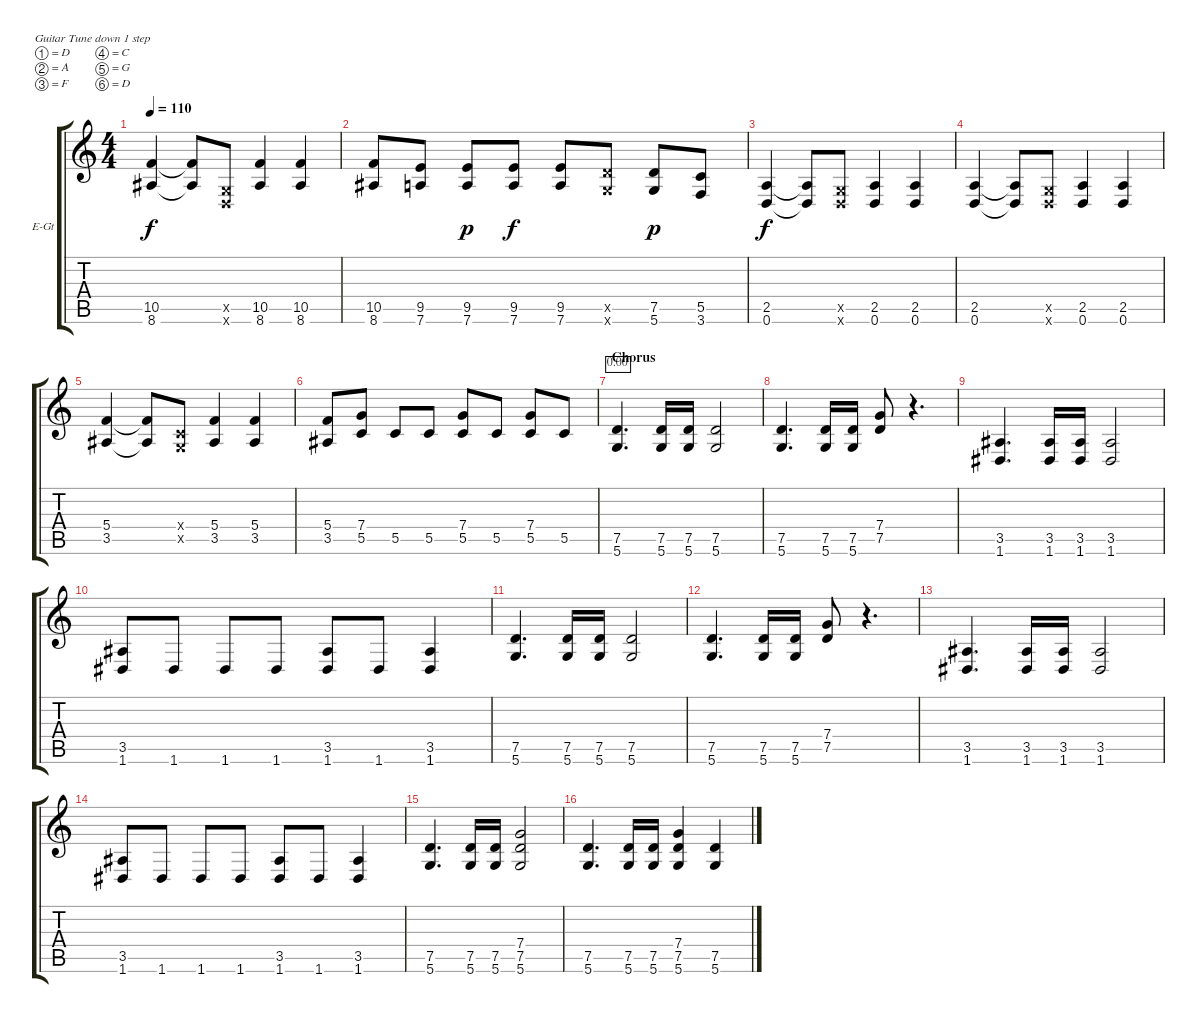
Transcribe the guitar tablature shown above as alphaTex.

\bracketExtendMode groupsimilarinstruments
\firstSystemTrackNameOrientation horizontal
\otherSystemsTrackNameOrientation horizontal
\track ("Guitar - Rhythm" "E-Gt") {instrument overdrivenguitar}
\staff {score tabs}
\tuning (D4 A3 F3 C3 G2 D2)
\ts (4 4)
\tempo 110
\clef g2
\ks c
(10.5 8.6).4{dy f} (10.5{t} 8.6{t}).8 (0.5{x} 0.6{x}).8 (10.5 8.6).4 (10.5 8.6).4 |
(10.5 8.6).8 (9.5 7.6).8 (9.5 7.6).8{dy p} (9.5 7.6).8{dy f} (9.5 7.6).8 (7.5{x} 5.6{x}).8 (7.5 5.6).8{dy p} (5.5 3.6).8 |
(2.5 0.6).4{dy f} (0.6{t} 2.5{t}).8 (0.5{x} 0.6{x}).8 (2.5 0.6).4 (2.5 0.6).4 |
(2.5 0.6).4 (0.6{t} 2.5{t}).8 (0.5{x} 0.6{x}).8 (2.5 0.6).4 (2.5 0.6).4 |
(5.4 3.5).4 (5.4{t} 3.5{t}).8 (0.4{x} 0.5{x}).8 (5.4 3.5).4 (5.4 3.5).4 |
(5.4 3.5).8 (7.4 5.5).8 5.5.8 5.5.8 (7.4 5.5).8 5.5.8 (7.4 5.5).8 5.5.8 |
\section ("" "Chorus")
(7.5 5.6).4{d timer} (7.5 5.6).16 (7.5 5.6).16 (7.5 5.6).2 |
(7.5 5.6).4{d} (7.5 5.6).16 (7.5 5.6).16 (7.4 7.5).8 r.4{d} |
(3.5 1.6).4{d} (3.5 1.6).16 (3.5 1.6).16 (3.5 1.6).2 |
(3.5 1.6).8 1.6.8 1.6.8 1.6.8 (3.5 1.6).8 1.6.8 (3.5 1.6).4 |
(7.5 5.6).4{d} (7.5 5.6).16 (7.5 5.6).16 (7.5 5.6).2 |
(7.5 5.6).4{d} (7.5 5.6).16 (7.5 5.6).16 (7.4 7.5).8 r.4{d} |
(3.5 1.6).4{d} (3.5 1.6).16 (3.5 1.6).16 (3.5 1.6).2 |
(3.5 1.6).8 1.6.8 1.6.8 1.6.8 (3.5 1.6).8 1.6.8 (3.5 1.6).4 |
(7.5 5.6).4{d} (7.5 5.6).16 (7.5 5.6).16 (7.4 7.5 5.6).2 |
(7.5 5.6).4{d} (7.5 5.6).16 (7.5 5.6).16 (7.4 7.5 5.6).4 (7.5 5.6).4
